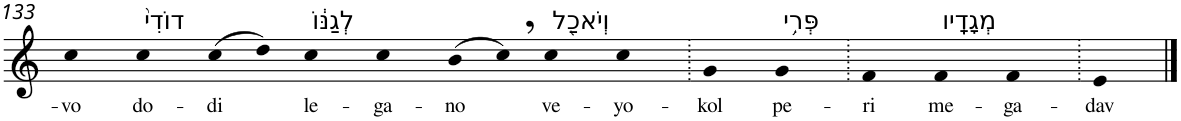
**kern	**text
*part1	*part1
*staff1	*staff1
*I"Piano	*
*I'Pno	*
!!LO:PB:g=z
*clefG2	*
*k[]	*
=133	=133
!	!LO:LY:b
4cc	-vo
!LO:TX:a:t=דוֹדִי֙	!
!	!LO:LY:b
4cc	do-
!	!LO:LY:b
(>8cc	-di
8dd)	.
!LO:TX:a:t=לְגַנּ֔וֹ	!
!	!LO:LY:b
4cc	le-
!	!LO:LY:b
4cc	-ga-
!	!LO:LY:b
(>8b	-no
8cc,)	.
!LO:TX:a:t=וְיֹאכַ֖ל	!
!	!LO:LY:b
4cc	ve-
!	!LO:LY:b
4cc	-yo-
=134.	=134.
!	!LO:LY:b
4g	-kol
!LO:TX:a:t=פְּרִ֥י	!
!	!LO:LY:b
4g	pe-
=135.	=135.
!	!LO:LY:b
4f	-ri
!LO:TX:a:t=מְגָדָֽיו	!
!	!LO:LY:b
4f	me-
!	!LO:LY:b
4f	-ga-
=136.	=136.
!	!LO:LY:b
4e	-dav
==	==
*-	*-
